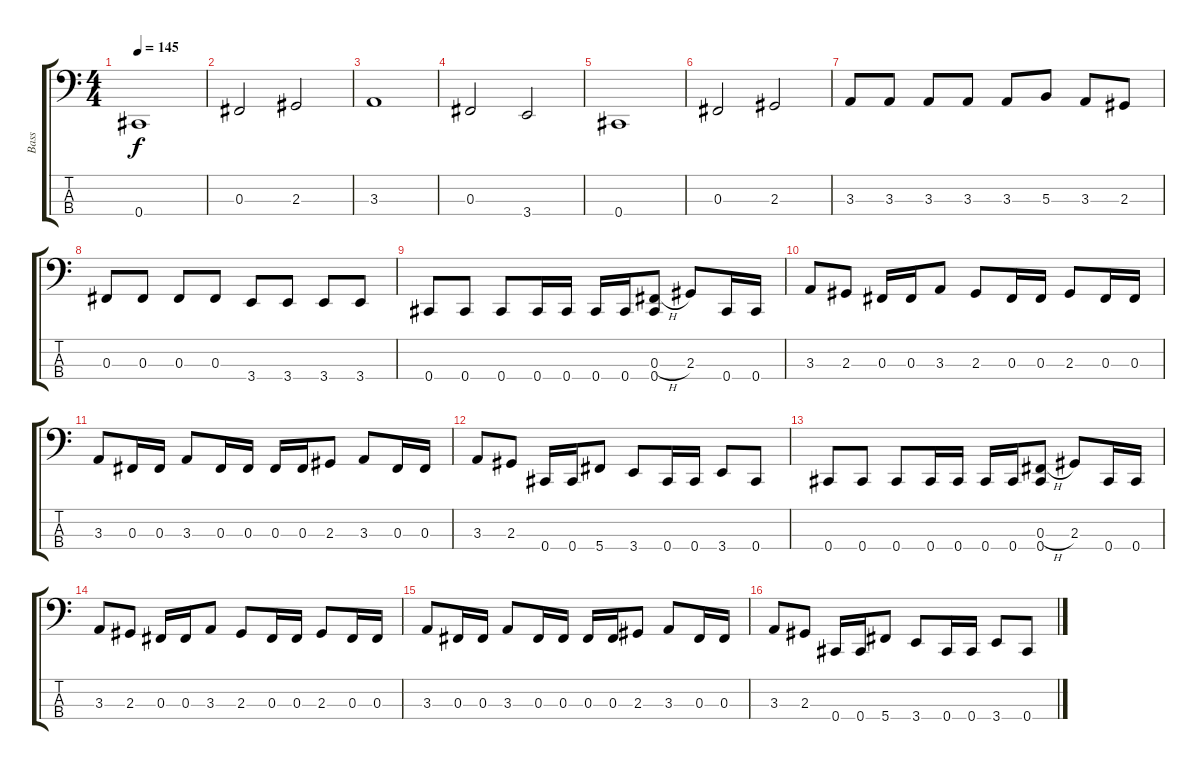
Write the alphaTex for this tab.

\track ("Bass" "Bass") {instrument electricbassfinger}
\staff {score tabs}
\tuning (E2 B1 Gb1 Db1) {hide}
\ts (4 4)
\tempo 145
\clef f4
\ks c
0.4.1{dy f instrument electricbassfinger} |
0.3.2 2.3.2 |
3.3.1 |
0.3.2 3.4.2 |
0.4.1 |
0.3.2 2.3.2 |
3.3.8 3.3.8 3.3.8 3.3.8 3.3.8 5.3.8 3.3.8 2.3.8 |
0.3.8 0.3.8 0.3.8 0.3.8 3.4.8 3.4.8 3.4.8 3.4.8 |
0.4.8 0.4.8 0.4.8 0.4.16 0.4.16 0.4.16 0.4.16 (0.3{h} 0.4).8 2.3.8 0.4.16 0.4.16 |
3.3.8 2.3.8 0.3.16 0.3.16 3.3.8 2.3.8 0.3.16 0.3.16 2.3.8 0.3.16 0.3.16 |
3.3.8 0.3.16 0.3.16 3.3.8 0.3.16 0.3.16 0.3.16 0.3.16 2.3.8 3.3.8 0.3.16 0.3.16 |
3.3.8 2.3.8 0.4.16 0.4.16 5.4.8 3.4.8 0.4.16 0.4.16 3.4.8 0.4.8 |
0.4.8 0.4.8 0.4.8 0.4.16 0.4.16 0.4.16 0.4.16 (0.3{h} 0.4).8 2.3.8 0.4.16 0.4.16 |
3.3.8 2.3.8 0.3.16 0.3.16 3.3.8 2.3.8 0.3.16 0.3.16 2.3.8 0.3.16 0.3.16 |
3.3.8 0.3.16 0.3.16 3.3.8 0.3.16 0.3.16 0.3.16 0.3.16 2.3.8 3.3.8 0.3.16 0.3.16 |
3.3.8 2.3.8 0.4.16 0.4.16 5.4.8 3.4.8 0.4.16 0.4.16 3.4.8 0.4.8
